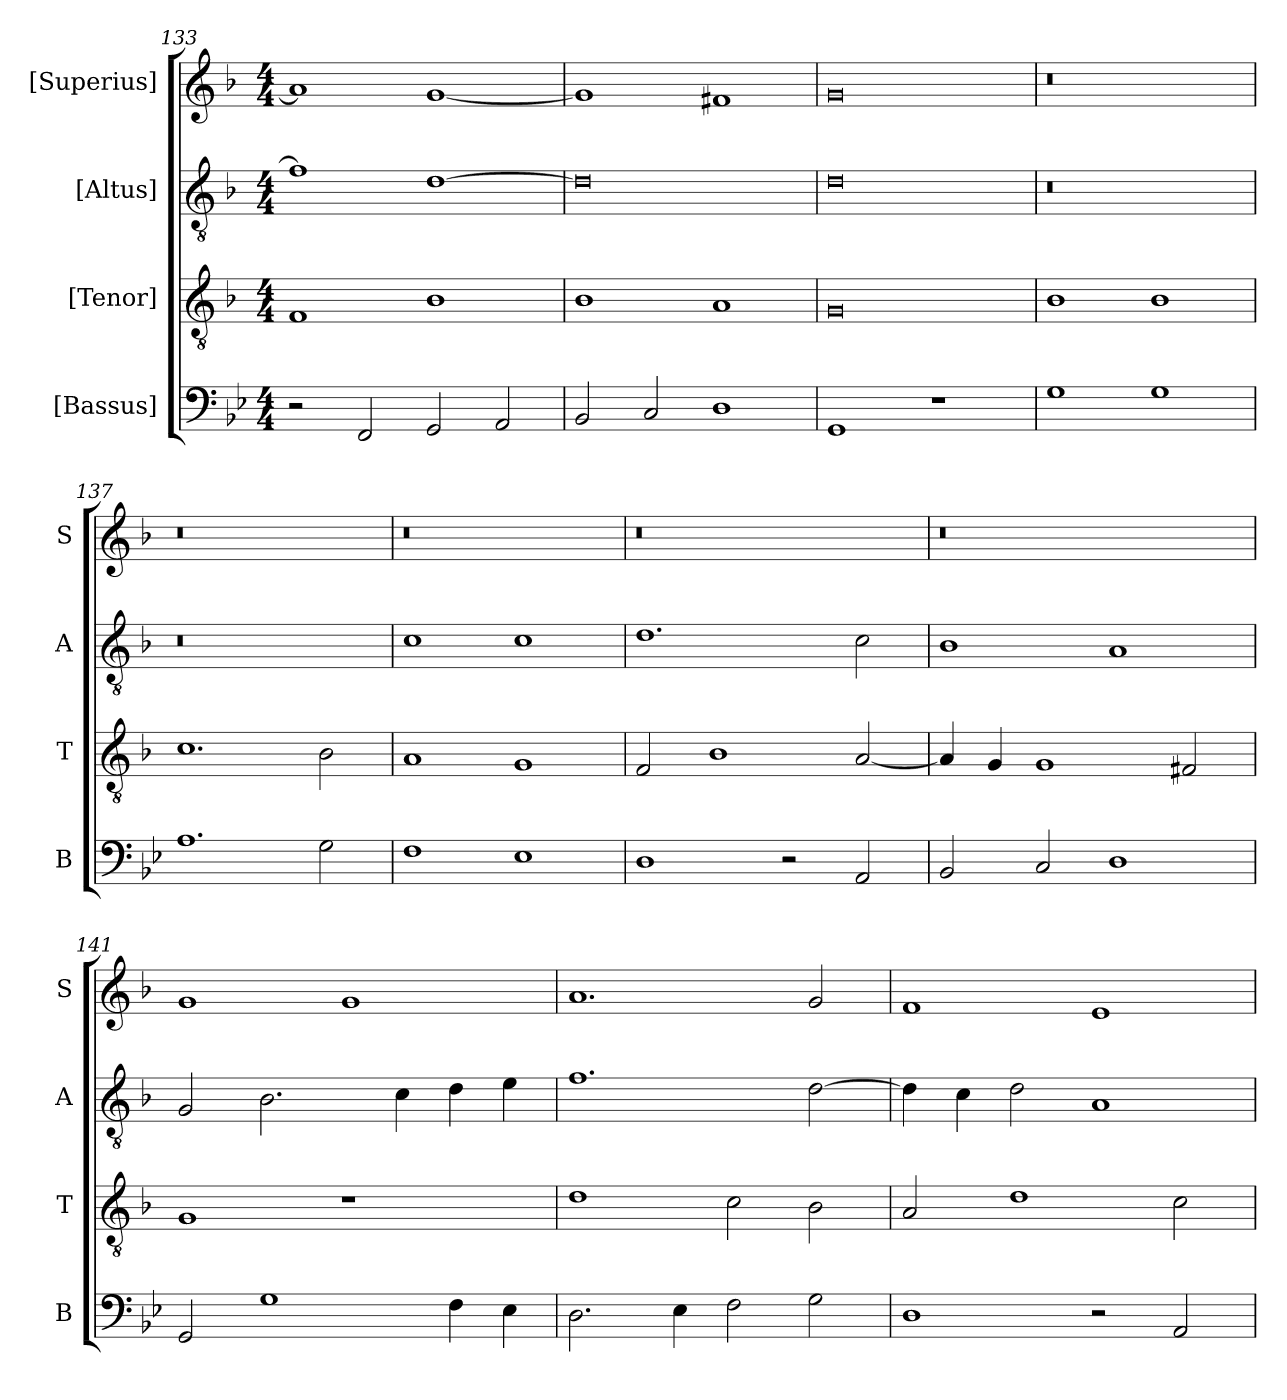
**kern	**kern	**kern	**kern
*part4	*part3	*part2	*part1
*staff4	*staff3	*staff2	*staff1
*I"[Bassus]	*I"[Tenor]	*I"[Altus]	*I"[Superius]
*I'B	*I'T	*I'A	*I'S
*clefF4	*clefGv2	*clefGv2	*clefG2
*k[b-e-]	*k[b-]	*k[b-]	*k[b-]
*M4/4	*M4/4	*M4/4	*M4/4
=133	=133	=133	=133
2r	1F	1f]	1a]
2FF	.	.	.
2GG	1B-	[1d	[1g
2AA	.	.	.
=134	=134	=134	=134
2BB-	1B-	0d]	1g]
2C	.	.	.
1D	1A	.	1f#X
=135	=135	=135	=135
1GG	0G	0d	0g
1r	.	.	.
=136	=136	=136	=136
1G	1B-	0r	0r
1G	1B-	.	.
=137	=137	=137	=137
1.A	1.c	0r	0r
2G	2B-	.	.
=138	=138	=138	=138
1F	1A	1c	0r
1E-	1G	1c	.
=139	=139	=139	=139
1D	2F	1.d	0r
.	1B-	.	.
2r	.	.	.
2AA	[2A	2c	.
=140	=140	=140	=140
2BB-	4A]	1B-	0r
.	4G	.	.
2C	1G	.	.
1D	.	1A	.
.	2F#X	.	.
=141	=141	=141	=141
2GG	1G	2G	1g
1G	.	2.B-	.
.	1r	.	1g
.	.	4c	.
4F	.	4d	.
4E-	.	4e	.
=142	=142	=142	=142
2.D	1d	1.f	1.a
4E-	.	.	.
2F	2c	.	.
2G	2B-	[2d	2g
=143	=143	=143	=143
1D	2A	4d]	1f
.	.	4c	.
.	1d	2d	.
2r	.	1A	1e
2AA	2c	.	.
=	=	=	=
*-	*-	*-	*-
